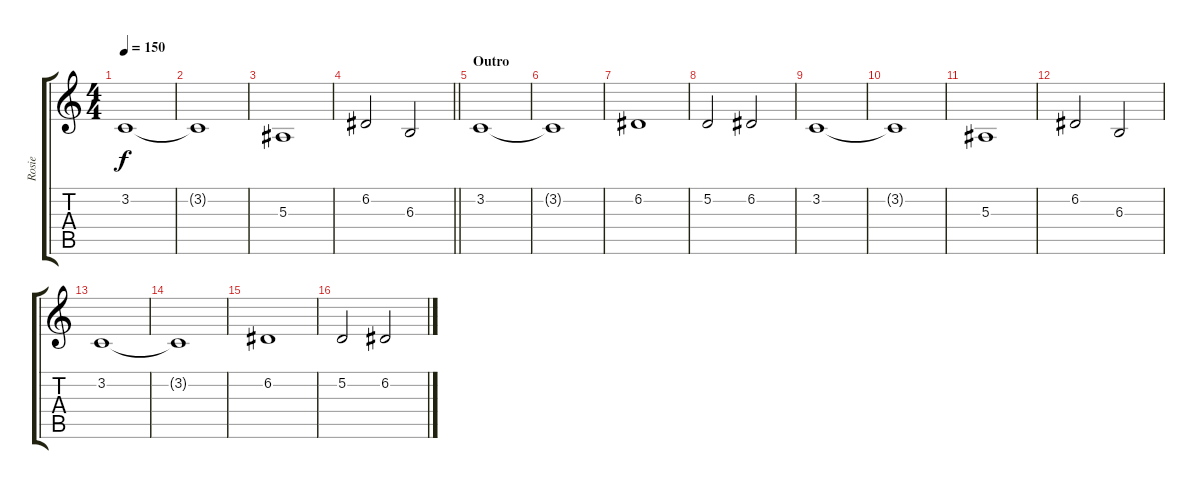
\track ("Rosie" "Rosie") {instrument stringensemble1}
\staff {score tabs}
\tuning (D4 A3 F3 C3 G2 D2) {hide}
\ts (4 4)
\tempo 150
\clef g2
\ks c
3.2.1{dy f} |
3.2{t}.1 |
5.3.1 |
\barLineRight lightlight
6.2.2 6.3.2 |
\section ("" "Outro")
3.2.1 |
3.2{t}.1 |
6.2.1 |
5.2.2 6.2.2 |
3.2.1 |
3.2{t}.1 |
5.3.1 |
6.2.2 6.3.2 |
3.2.1 |
3.2{t}.1 |
6.2.1 |
5.2.2 6.2.2
